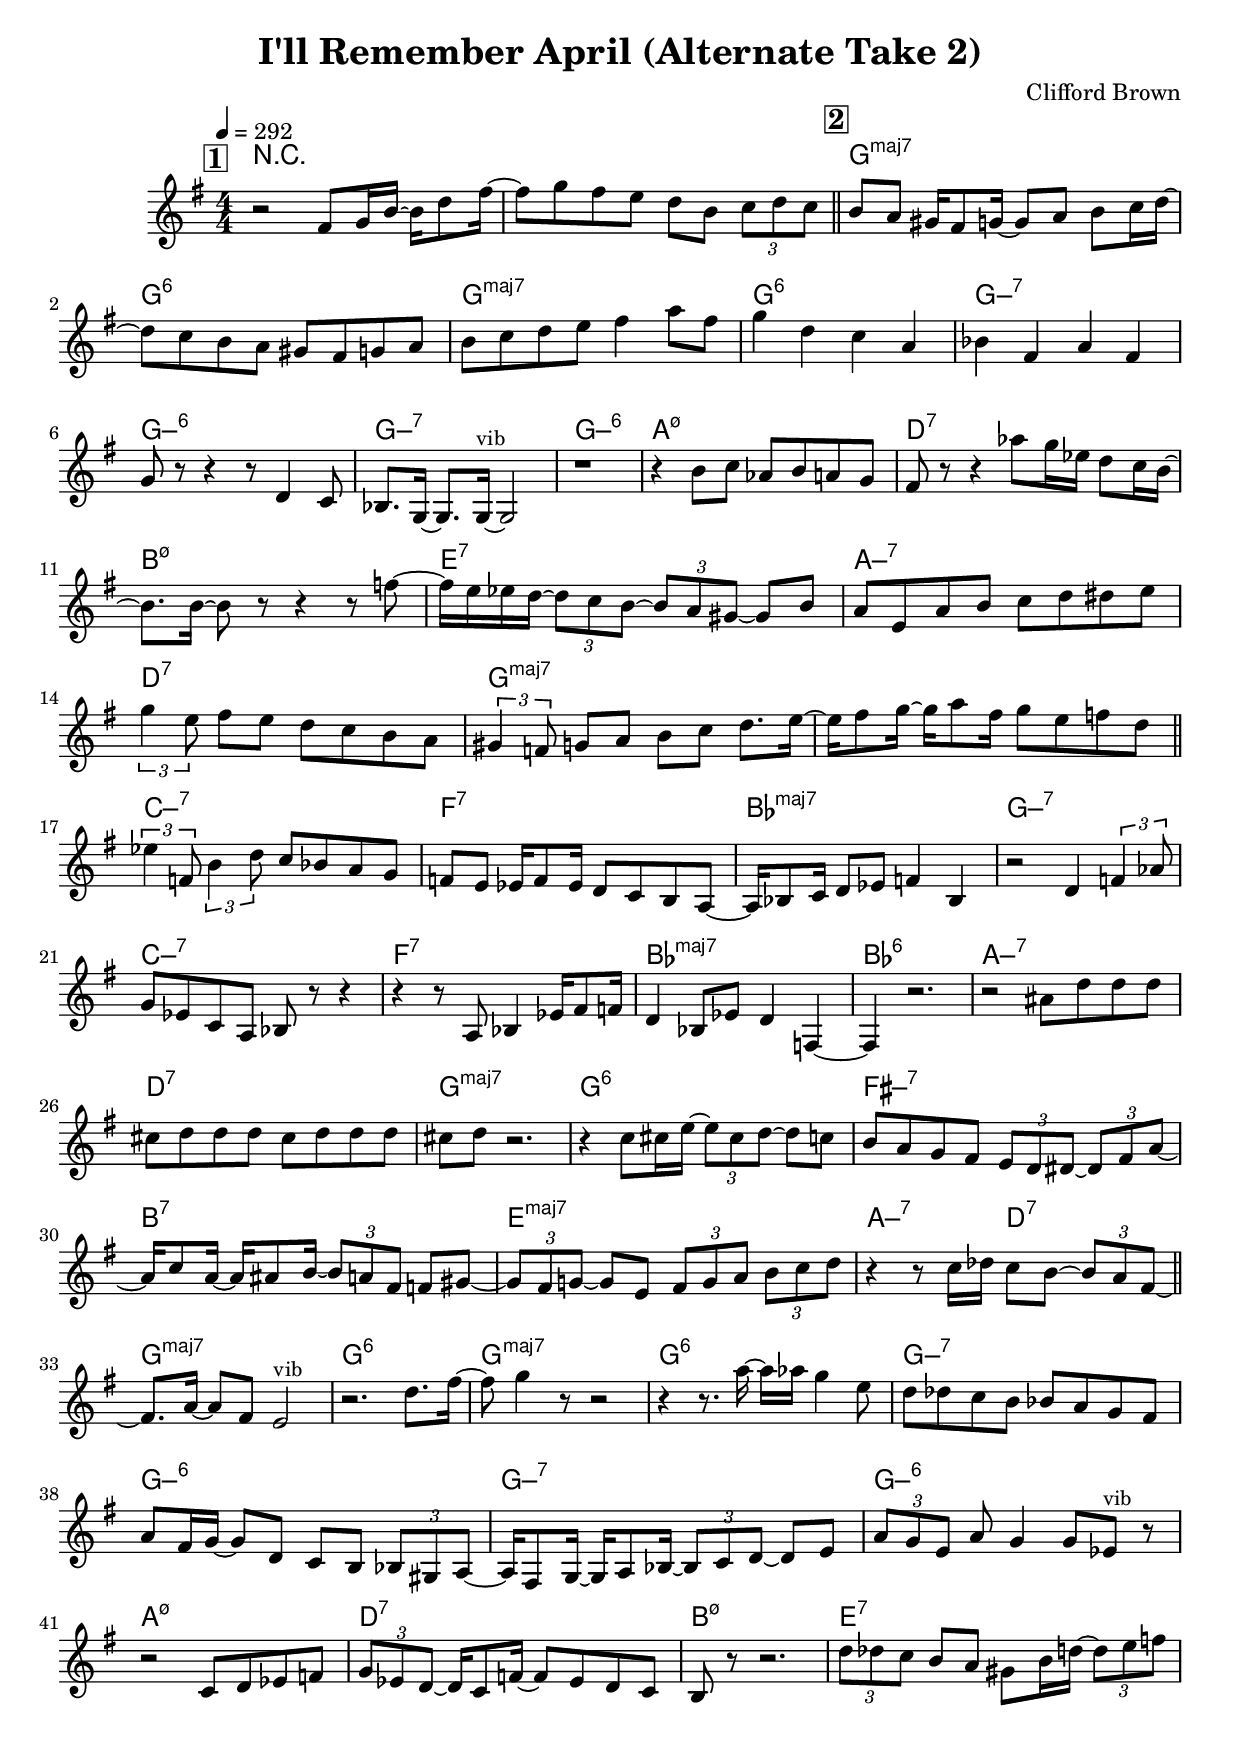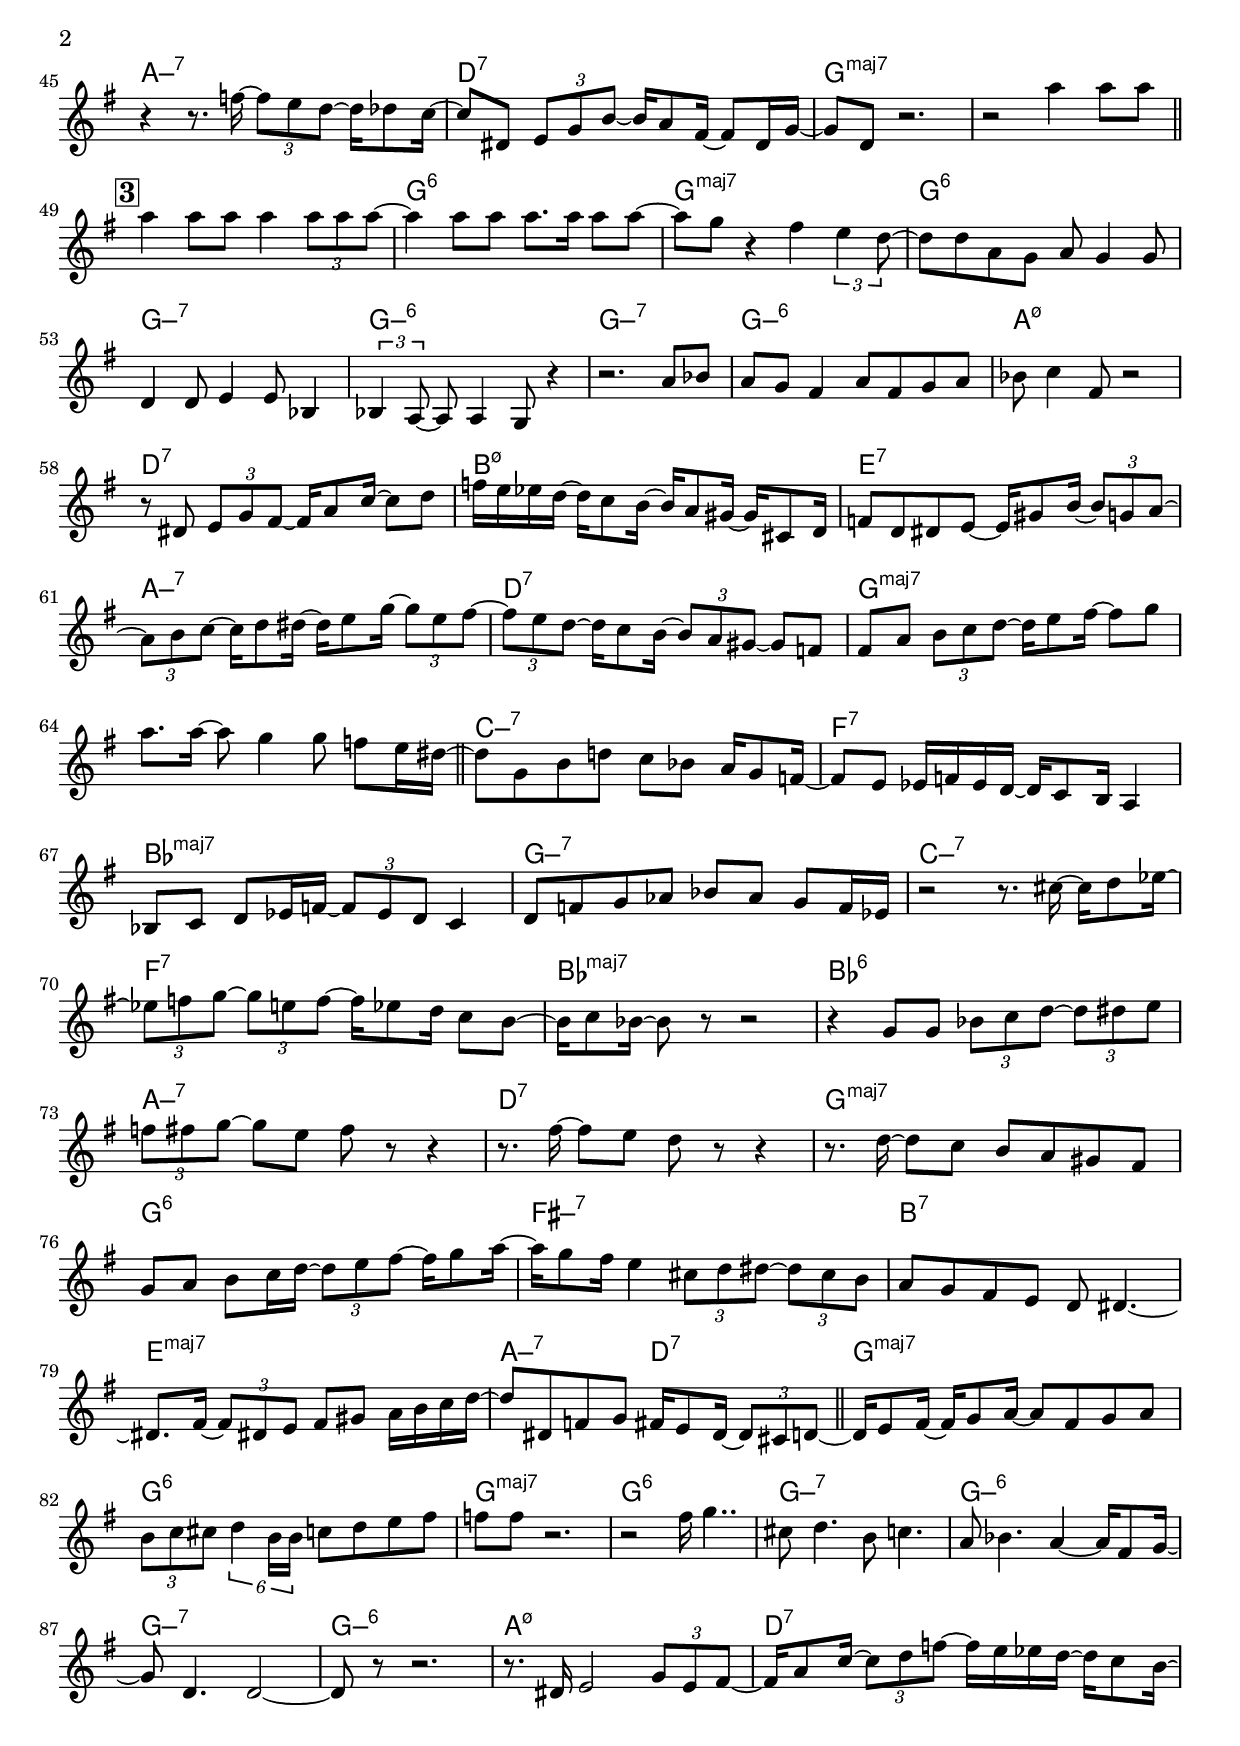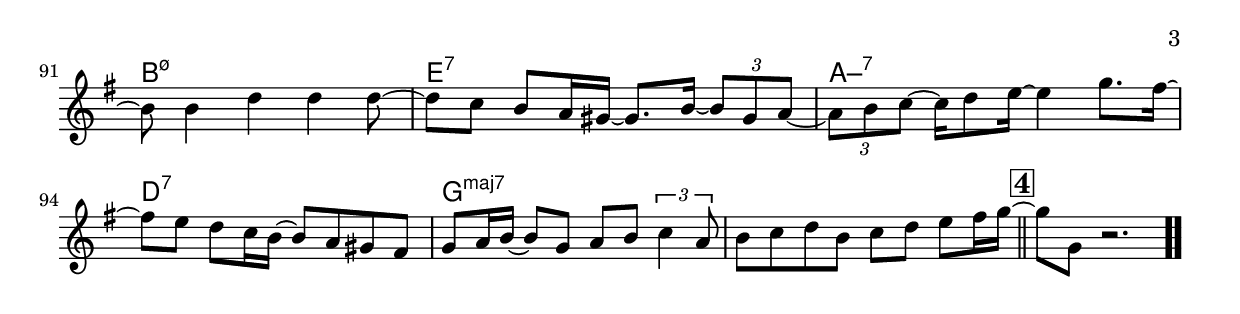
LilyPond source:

\version "2.13.2"

#(ly:set-option 'point-and-click #f)

\header {
  title = "I'll Remember April (Alternate Take 2)"
  composer = "Clifford Brown"
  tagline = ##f
}
global =
{
    \override Staff.TimeSignature #'style = #'()
    \time 4/4
    \clef "treble"
    \key g \major
    \override Rest #'direction = #'0
    \override MultiMeasureRest #'staff-position = #0
}
\score
{
<<
    \transpose c' c'

    \new ChordNames { \chords {
      \set majorSevenSymbol = \markup { "maj7" }
      \set minorChordModifier = \markup { \char ##x2013 }
      | r1 | s1 
      | g1:maj | g1:6 | g1:maj | g1:6 | g1:min7 | g1:min6 | g1:min7 | g1:min6 
      | a1:min5-7 | d1:7 | b1:min5-7 | e1:7 | a1:min7 | d1:7 | g1:maj | s1 
      | c1:min7 | f1:7 | bes1:maj | g1:min7 | c1:min7 | f1:7 | bes1:maj | bes1:6 
      | a1:min7 | d1:7 | g1:maj | g1:6 | fis1:min7 | b1:7 | e1:maj | a2:min7 d2:7 
      | g1:maj | g1:6 | g1:maj | g1:6 | g1:min7 | g1:min6 | g1:min7 | g1:min6 
      | a1:min5-7 | d1:7 | b1:min5-7 | e1:7 | a1:min7 | d1:7 | g1:maj | s1 
      | s1 | g1:6 | g1:maj | g1:6 | g1:min7 | g1:min6 | g1:min7 | g1:min6 
      | a1:min5-7 | d1:7 | b1:min5-7 | e1:7 | a1:min7 | d1:7 | g1:maj | s1 
      | c1:min7 | f1:7 | bes1:maj | g1:min7 | c1:min7 | f1:7 | bes1:maj | bes1:6 
      | a1:min7 | d1:7 | g1:maj | g1:6 | fis1:min7 | b1:7 | e1:maj | a2:min7 d2:7 
      | g1:maj | g1:6 | g1:maj | g1:6 | g1:min7 | g1:min6 | g1:min7 | g1:min6 
      | a1:min5-7 | d1:7 | b1:min5-7 | e1:7 | a1:min7 | d1:7 | g1:maj | s1 
      | s1|
      }
      }

    \new Staff
    <<
    \transpose c' c'

    {
      \global
  		%\override Score.MetronomeMark #'transparent = ##t
  		%\override Score.MetronomeMark #'stencil = ##f
  		
  		\override HorizontalBracket #'direction = #UP
  		\override HorizontalBracket #'bracket-flare = #'(0 . 0)
  		
  		\override TextSpanner #'dash-fraction = #1.0
  		\override TextSpanner #'bound-details #'left #'text = \markup{ \concat{\draw-line #'(0 . -1.0) \draw-line #'(1.0 . 0) }}
  		\override TextSpanner #'bound-details #'right #'text = \markup{ \concat{ \draw-line #'(1.0 . 0) \draw-line #'(0 . -1.0) }}
          \set Score.markFormatter = #format-mark-box-numbers


      \tempo 4 = 292
      \set Score.currentBarNumber = #-1
     
      \bar "||" \mark \default r2 fis'8 g'16 b'16~ b'16 d''8 fis''16~ 
      | fis''8 g''8 fis''8 e''8 d''8 b'8 \tuplet 3/2 {c''8 d''8 c''8} 
      \bar "||" \mark \default b'8 a'8 gis'16 fis'8 g'16~ g'8 a'8 b'8 c''16 d''16~ 
      | d''8 c''8 b'8 a'8 gis'8 fis'8 g'8 a'8 
      | b'8 c''8 d''8 e''8 fis''4 a''8 fis''8 
      | g''4 d''4 c''4 a'4 
      | bes'4 fis'4 a'4 fis'4 
      | g'8 r8 r4 r8 d'4 c'8 
      | bes8. g16~ g8. g16~^\markup{\left-align \small vib} g2 
      | r1 
      | r4 b'8 c''8 aes'8 b'8 a'8 g'8 
      | fis'8 r8 r4 aes''8 g''16 es''16 d''8 c''16 b'16~ 
      | b'8. b'16~ b'8 r8 r4 r8 f''8~ 
      | f''16 e''16 es''16 d''16~ \tuplet 3/2 {d''8 c''8 b'8~} \tuplet 3/2 {b'8 a'8 gis'8~} gis'8 b'8 
      | a'8 e'8 a'8 b'8 c''8 d''8 dis''8 e''8 
      | \tuplet 3/2 {g''4 e''8} fis''8 e''8 d''8 c''8 b'8 a'8 
      | \tuplet 3/2 {gis'4 f'8} g'8 a'8 b'8 c''8 d''8. e''16~ 
      | e''16 fis''8 g''16~ g''16 a''8 fis''16 g''8 e''8 f''8 d''8 
      \bar "||" \tuplet 3/2 {es''4 f'8} \tuplet 3/2 {b'4 d''8} c''8 bes'8 a'8 g'8 
      | f'8 e'8 es'16 f'8 es'16 d'8 c'8 b8 a8~ 
      | a16 bes8 c'16 d'8 es'8 f'4 bes4 
      | r2 d'4 \tuplet 3/2 {f'4 aes'8} 
      | g'8 es'8 c'8 a8 bes8 r8 r4 
      | r4 r8 a8 bes4 es'16 fis'8 f'16 
      | d'4 bes8 es'8 d'4 f4~ 
      | f4 r2. 
      | r2 ais'8 d''8 d''8 d''8 
      | cis''8 d''8 d''8 d''8 cis''8 d''8 d''8 d''8 
      | cis''8 d''8 r2. 
      | r4 c''8 cis''16 e''16~ \tuplet 3/2 {e''8 cis''8 d''8~} d''8 c''8 
      | b'8 a'8 g'8 fis'8 \tuplet 3/2 {e'8 d'8 dis'8~} \tuplet 3/2 {dis'8 fis'8 a'8~} 
      | a'16 c''8 a'16~ a'16 ais'8 b'16~ \tuplet 3/2 {b'8 a'8 fis'8} f'8 gis'8~ 
      | \tuplet 3/2 {gis'8 fis'8 g'8~} g'8 e'8 \tuplet 3/2 {fis'8 g'8 a'8} \tuplet 3/2 {b'8 c''8 d''8} 
      | r4 r8 c''16 des''16 c''8 b'8~ \tuplet 3/2 {b'8 a'8 fis'8~} 
      \bar "||" fis'8. a'16~ a'8 fis'8 e'2^\markup{\left-align \small vib} 
      | r2. d''8. fis''16~ 
      | fis''8 g''4 r8 r2 
      | r4 r8. a''16~ a''16 aes''16 g''4 e''8 
      | d''8 des''8 c''8 b'8 bes'8 a'8 g'8 fis'8 
      | a'8 fis'16 g'16~ g'8 d'8 c'8 b8 \tuplet 3/2 {bes8 gis8 a8~} 
      | a16 fis8 g16~ g16 a8 bes16~ \tuplet 3/2 {bes8 c'8 d'8~} d'8 e'8 
      | \tuplet 3/2 {a'8 g'8 e'8} a'8 g'4 g'8 es'8^\markup{\left-align \small vib} r8 
      | r2 c'8 d'8 es'8 f'8 
      | \tuplet 3/2 {g'8 es'8 d'8~} d'16 c'8 f'16~ f'8 es'8 d'8 c'8 
      | b8 r8 r2. 
      | \tuplet 3/2 {d''8 des''8 c''8} b'8 a'8 gis'8 b'16 d''16~ \tuplet 3/2 {d''8 e''8 f''8} 
      | r4 r8. f''16~ \tuplet 3/2 {f''8 e''8 d''8~} d''16 des''8 c''16~ 
      | c''8 dis'8 \tuplet 3/2 {e'8 g'8 b'8~} b'16 a'8 fis'16~ fis'8 dis'16 g'16~ 
      | g'8 d'8 r2. 
      | r2 a''4 a''8 a''8 
      \bar "||" \mark \default a''4 a''8 a''8 a''4 \tuplet 3/2 {a''8 a''8 a''8~} 
      | a''4 a''8 a''8 a''8. a''16 a''8 a''8~ 
      | a''8 g''8 r4 fis''4 \tuplet 3/2 {e''4 d''8~} 
      | d''8 d''8 a'8 g'8 a'8 g'4 g'8 
      | d'4 d'8 e'4 e'8 bes4 
      | \tuplet 3/2 {bes4 a8~} a8 a4 g8 r4 
      | r2. a'8 bes'8 
      | a'8 g'8 fis'4 a'8 fis'8 g'8 a'8 
      | bes'8 c''4 fis'8 r2 
      | r8 dis'8 \tuplet 3/2 {e'8 g'8 fis'8~} fis'16 a'8 c''16~ c''8 d''8 
      | f''16 e''16 es''16 d''16~ d''16 c''8 b'16~ b'16 a'8 gis'16~ gis'16 cis'8 d'16 
      | f'8 d'8 dis'8 e'8~ e'16 gis'8 b'16~ \tuplet 3/2 {b'8 g'8 a'8~} 
      | \tuplet 3/2 {a'8 b'8 c''8~} c''16 d''8 dis''16~ dis''16 e''8 g''16~ \tuplet 3/2 {g''8 e''8 fis''8~} 
      | \tuplet 3/2 {fis''8 e''8 d''8~} d''16 c''8 b'16~ \tuplet 3/2 {b'8 a'8 gis'8~} gis'8 f'8 
      | fis'8 a'8 \tuplet 3/2 {b'8 c''8 d''8~} d''16 e''8 fis''16~ fis''8 g''8 
      | a''8. a''16~ a''8 g''4 g''8 f''8 e''16 dis''16~ 
      \bar "||" dis''8 g'8 b'8 d''8 c''8 bes'8 a'16 g'8 f'16~ 
      | f'8 e'8 es'16 f'16 es'16 d'16~ d'16 c'8 b16 a4 
      | bes8 c'8 d'8 es'16 f'16~ \tuplet 3/2 {f'8 es'8 d'8} c'4 
      | d'8 f'8 g'8 aes'8 bes'8 aes'8 g'8 f'16 es'16 
      | r2 r8. cis''16~ cis''16 d''8 es''16~ 
      | \tuplet 3/2 {es''8 f''8 g''8~} \tuplet 3/2 {g''8 e''8 f''8~} f''16 es''8 d''16 c''8 b'8~ 
      | b'16 c''8 bes'16~ bes'8 r8 r2 
      | r4 g'8 g'8 \tuplet 3/2 {bes'8 c''8 d''8~} \tuplet 3/2 {d''8 dis''8 e''8} 
      | \tuplet 3/2 {f''8 fis''8 g''8~} g''8 e''8 fis''8 r8 r4 
      | r8. fis''16~ fis''8 e''8 d''8 r8 r4 
      | r8. d''16~ d''8 c''8 b'8 a'8 gis'8 fis'8 
      | g'8 a'8 b'8 c''16 d''16~ \tuplet 3/2 {d''8 e''8 fis''8~} fis''16 g''8 a''16~ 
      | a''16 g''8 fis''16 e''4 \tuplet 3/2 {cis''8 d''8 dis''8~} \tuplet 3/2 {dis''8 cis''8 b'8} 
      | a'8 g'8 fis'8 e'8 d'8 dis'4.~ 
      | dis'8. fis'16~ \tuplet 3/2 {fis'8 dis'8 e'8} fis'8 gis'8 a'16 b'16 c''16 d''16~ 
      | d''8 dis'8 f'8 g'8 fis'16 e'8 dis'16~ \tuplet 3/2 {dis'8 cis'8 d'8~} 
      \bar "||" d'16 e'8 fis'16~ fis'16 g'8 a'16~ a'8 fis'8 g'8 a'8 
      | \tuplet 3/2 {b'8 c''8 cis''8} \tuplet 6/4 {d''4 b'16 b'16} c''8 d''8 e''8 fis''8 
      | f''8 f''8 r2. 
      | r2 fis''16 g''4.. 
      | cis''8 d''4. b'8 c''4. 
      | a'8 bes'4. a'4~ a'16 fis'8 g'16~ 
      | g'8 d'4. d'2~ 
      | d'8 r8 r2. 
      | r8. dis'16 e'2 \tuplet 3/2 {g'8 e'8 fis'8~} 
      | fis'16 a'8 c''16~ \tuplet 3/2 {c''8 d''8 f''8~} f''16 e''16 es''16 d''16~ d''16 c''8 b'16~ 
      | b'8 b'4 d''4 d''4 d''8~ 
      | d''8 c''8 b'8 a'16 gis'16~ gis'8. b'16~ \tuplet 3/2 {b'8 gis'8 a'8~} 
      | \tuplet 3/2 {a'8 b'8 c''8~} c''16 d''8 e''16~ e''4 g''8. fis''16~ 
      | fis''8 e''8 d''8 c''16 b'16~ b'8 a'8 gis'8 fis'8 
      | g'8 a'16 b'16~ b'8 g'8 a'8 b'8 \tuplet 3/2 {c''4 a'8} 
      | b'8 c''8 d''8 b'8 c''8 d''8 e''8 fis''16 g''16~ 
      \bar "||" \mark \default g''8 g'8 r2.\bar  ".."
    }
    >>
>>    
}
